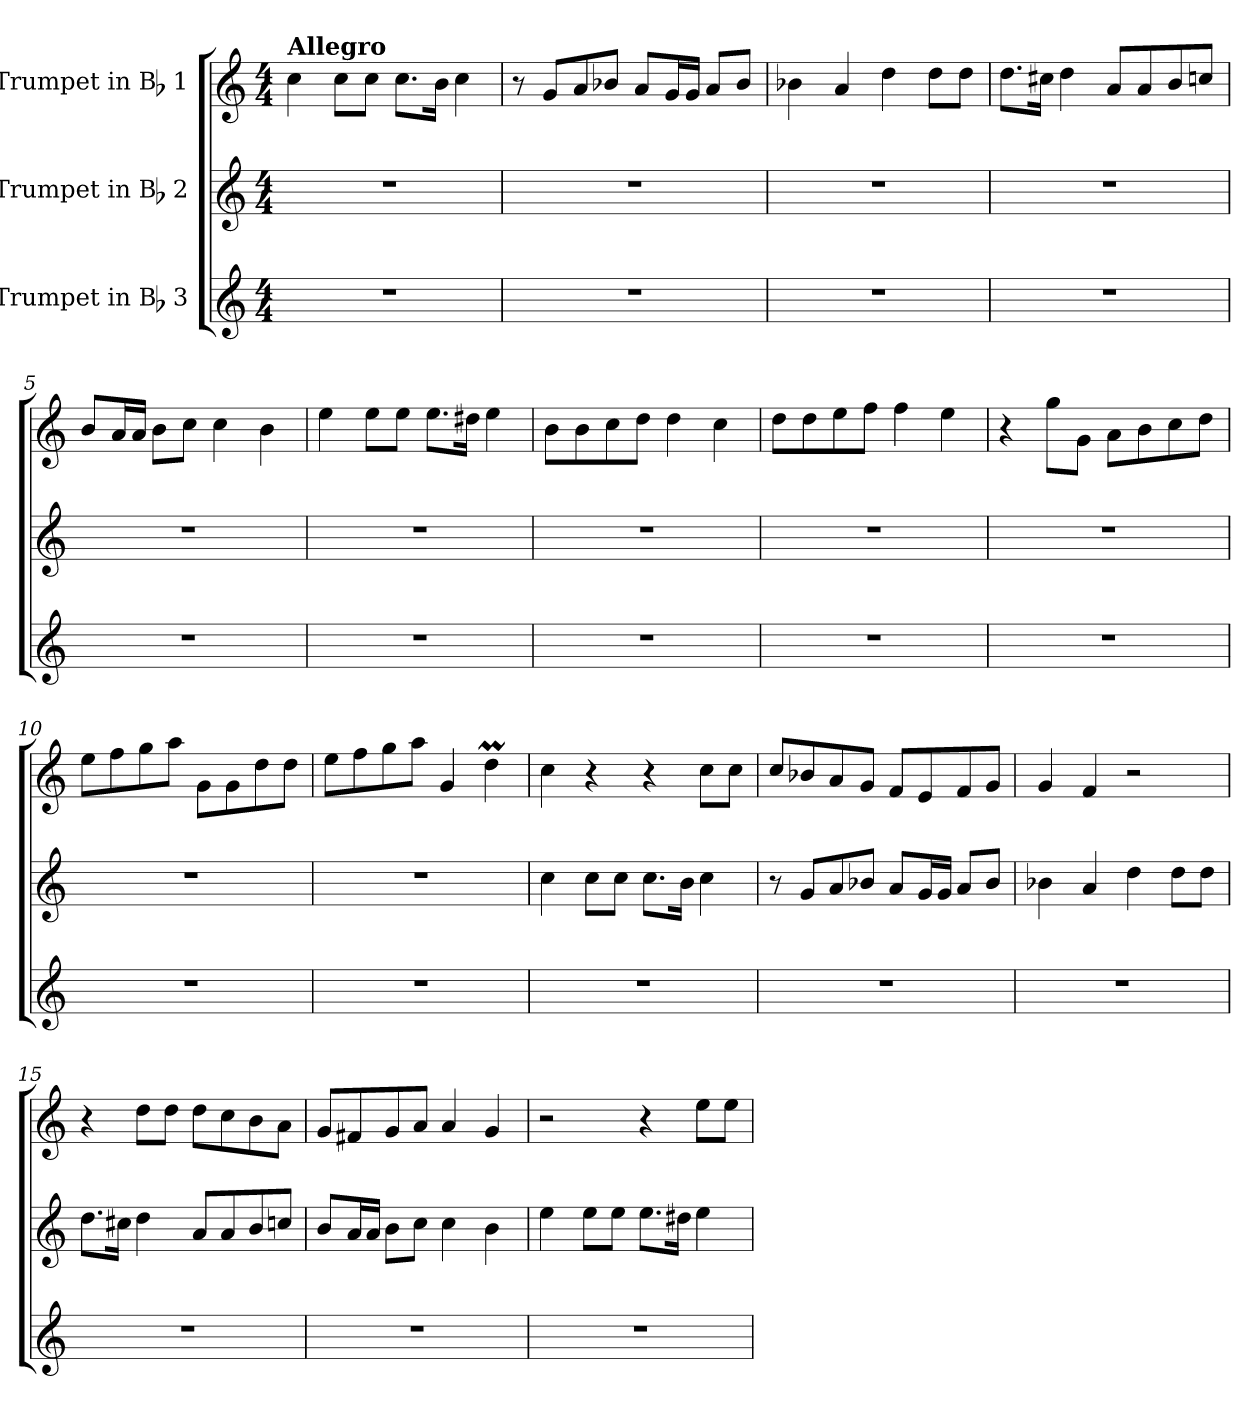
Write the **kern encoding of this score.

**kern	**kern	**kern
*part3	*part2	*part1
*staff3	*staff2	*staff1
*I"Trumpet in Bb 3	*I"Trumpet in Bb 2	*I"Trumpet in Bb 1
*clefG2	*clefG2	*clefG2
*ITrd1c2	*ITrd1c2	*ITrd1c2
*k[b-e-]	*k[b-e-]	*k[b-e-]
*B-:	*B-:	*B-:
*M4/4	*M4/4	*M4/4
*MM100	*MM100	*MM100
=1	=1	=1
!	!	!LO:TX:a:B:t=Allegro
1r	1r	4b-\
.	.	8b-\L
.	.	8b-\J
.	.	8.b-\L
.	.	16a\Jk
.	.	4b-\
=2	=2	=2
1r	1r	8r
.	.	8f/L
.	.	8g/
.	.	8a-X/J
.	.	8g/L
.	.	16f/L
.	.	16f/JJ
.	.	8g/L
.	.	8a-/J
=3	=3	=3
1r	1r	4a-X\
.	.	4g/
.	.	4cc\
.	.	8cc\L
.	.	8cc\J
=4	=4	=4
1r	1r	8.cc\L
.	.	16bn\Jk
.	.	4cc\
.	.	8g/L
.	.	8g/
.	.	8a/
.	.	8b-X/J
=5	=5	=5
1r	1r	8a/L
.	.	16g/L
.	.	16g/JJ
.	.	8a\L
.	.	8b-\J
.	.	4b-\
.	.	4a\
!!LO:LB:g=z
=6	=6	=6
1r	1r	4dd\
.	.	8dd\L
.	.	8dd\J
.	.	8.dd\L
.	.	16cc#X\Jk
.	.	4dd\
=7	=7	=7
1r	1r	8a\L
.	.	8a\
.	.	8b-\
.	.	8cc\J
.	.	4cc\
.	.	4b-\
=8	=8	=8
1r	1r	8cc\L
.	.	8cc\
.	.	8dd\
.	.	8ee-\J
.	.	4ee-\
.	.	4dd\
=9	=9	=9
1r	1r	4r
.	.	8ff\L
.	.	8f\J
.	.	8g\L
.	.	8a\
.	.	8b-\
.	.	8cc\J
!!LO:LB:g=z
=10	=10	=10
1r	1r	8dd\L
.	.	8ee-\
.	.	8ff\
.	.	8gg\J
.	.	8f\L
.	.	8f\
.	.	8cc\
.	.	8cc\J
=11	=11	=11
1r	1r	8dd\L
.	.	8ee-\
.	.	8ff\
.	.	8gg\J
.	.	4f/
.	.	4ccM\
=12	=12	=12
1r	4b-\	4b-\
.	8b-\L	4r
.	8b-\J	.
.	8.b-\L	4r
.	16a\Jk	.
.	4b-\	8b-\L
.	.	8b-\J
=13	=13	=13
1r	8r	8b-/L
.	8f/L	8a-X/
.	8g/	8g/
.	8a-X/J	8f/J
.	8g/L	8e-/L
.	16f/L	8d/
.	16f/JJ	.
.	8g/L	8e-/
.	8a-/J	8f/J
=14	=14	=14
1r	4a-X\	4f/
.	4g/	4e-/
.	4cc\	2r
.	8cc\L	.
.	8cc\J	.
!!LO:LB:g=z
=15	=15	=15
1r	8.cc\L	4r
.	16bn\Jk	.
.	4cc\	8cc\L
.	.	8cc\J
.	8g/L	8cc\L
.	8g/	8b-\
.	8a/	8a\
.	8b-X/J	8g\J
=16	=16	=16
1r	8a/L	8f/L
.	16g/L	8en/
.	16g/JJ	.
.	8a\L	8f/
.	8b-\J	8g/J
.	4b-\	4g/
.	4a\	4f/
=17	=17	=17
1r	4dd\	2r
.	8dd\L	.
.	8dd\J	.
.	8.dd\L	4r
.	16cc#X\Jk	.
.	4dd\	8dd\L
.	.	8dd\J
=	=	=
*-	*-	*-
